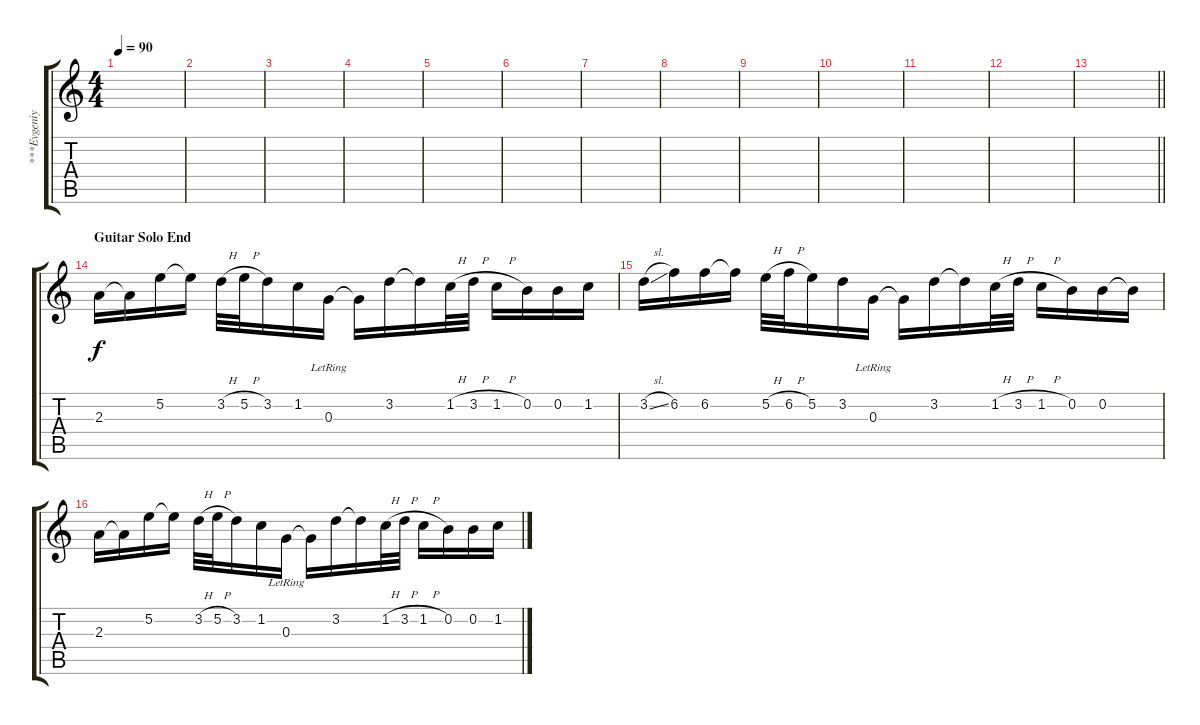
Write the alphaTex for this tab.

\track ("***Evgeniy*** (Solo)" "***Evgeniy") {instrument acousticguitarsteel}
\staff {score tabs}
\tuning (E4 B3 G3 D3 A2 E2) {hide}
\ts (4 4)
\tempo 90
\clef g2
\ks c
|
|
|
|
|
|
|
|
|
|
|
|
\barLineRight lightlight
|
\section ("" "Guitar Solo End")
2.3.16 2.3{t}.16 5.2.16 5.2{t}.16 3.2{h}.32 5.2{h}.32 3.2.16 1.2.16 0.3{lr}.16 0.3{t}.16 3.2.16 3.2{t}.16 1.2{h}.32 3.2{h}.32 1.2{h}.16 0.2.16 0.2.16 1.2.16 |
3.2{sl}.16 6.2.16 6.2.16 6.2{t}.16 5.2{h}.32 6.2{h}.32 5.2.16 3.2.16 0.3{lr}.16 0.3{t}.16 3.2.16 3.2{t}.16 1.2{h}.32 3.2{h}.32 1.2{h}.16 0.2.16 0.2.16 0.2{t}.16 |
2.3.16 2.3{t}.16 5.2.16 5.2{t}.16 3.2{h}.32 5.2{h}.32 3.2.16 1.2.16 0.3{lr}.16 0.3{t}.16 3.2.16 3.2{t}.16 1.2{h}.32 3.2{h}.32 1.2{h}.16 0.2.16 0.2.16 1.2.16
